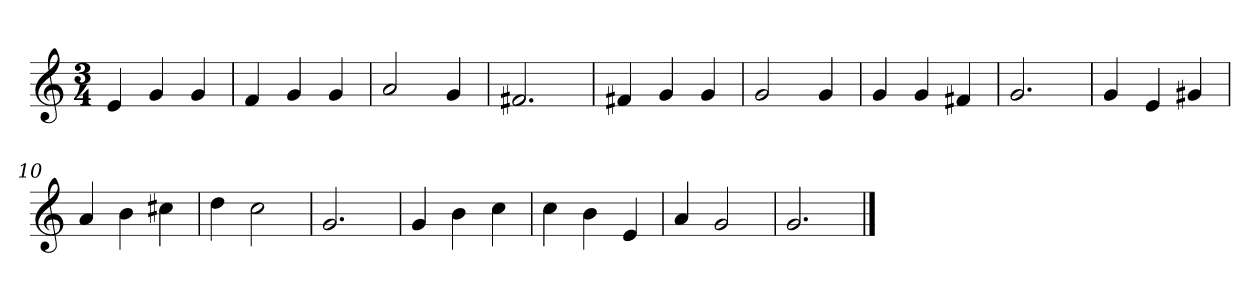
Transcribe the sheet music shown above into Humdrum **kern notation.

**kern
*part1
*staff1
*clefG2
*M3/4
=1
4e
4g
4g
=2
4f
4g
4g
=3
2a
4g
=4
2.f#X
=5
4f#X
4g
4g
=6
2g
4g
=7
4g
4g
4f#X
=8
2.g
=9
4g
4e
4g#X
=10
4a
4b
4cc#X
=11
4dd
2cc
=12
2.g
=13
4g
4b
4cc
=14
4cc
4b
4e
=15
4a
2g
=16
2.g
==
*-
